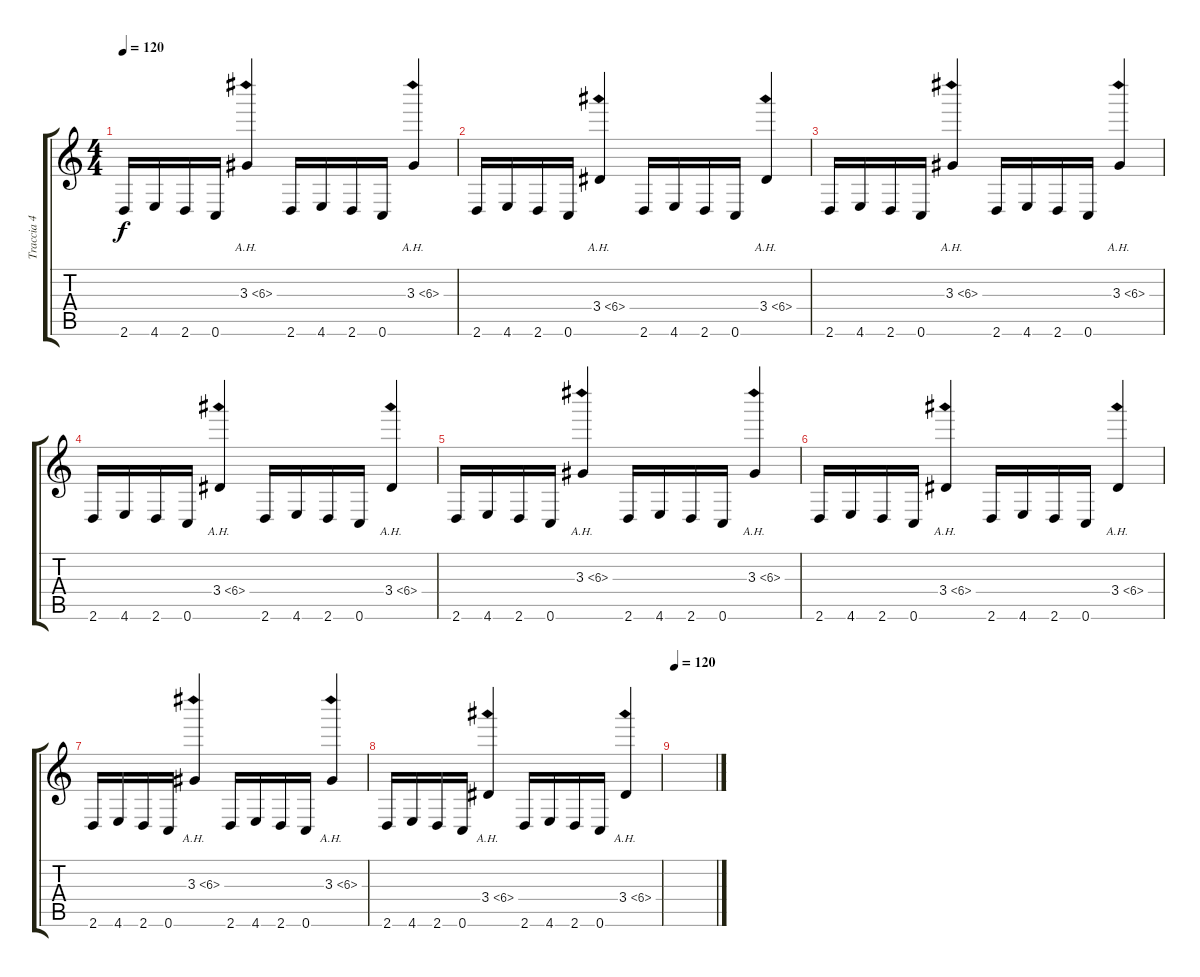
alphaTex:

\track ("Traccia 4" "Traccia 4") {instrument overdrivenguitar}
\staff {score tabs}
\tuning (D4 A3 F3 C3 G2 C2) {hide}
\ts (4 4)
\tempo 120
\clef g2
\ks c
2.6.16{dy f} 4.6.16 2.6.16 0.6.16 3.3{ah 3}.4 2.6.16 4.6.16 2.6.16 0.6.16 3.3{ah 3}.4 |
2.6.16 4.6.16 2.6.16 0.6.16 3.4{ah 3}.4 2.6.16 4.6.16 2.6.16 0.6.16 3.4{ah 3}.4 |
2.6.16 4.6.16 2.6.16 0.6.16 3.3{ah 3}.4 2.6.16 4.6.16 2.6.16 0.6.16 3.3{ah 3}.4 |
2.6.16 4.6.16 2.6.16 0.6.16 3.4{ah 3}.4 2.6.16 4.6.16 2.6.16 0.6.16 3.4{ah 3}.4 |
2.6.16 4.6.16 2.6.16 0.6.16 3.3{ah 3}.4 2.6.16 4.6.16 2.6.16 0.6.16 3.3{ah 3}.4 |
2.6.16 4.6.16 2.6.16 0.6.16 3.4{ah 3}.4 2.6.16 4.6.16 2.6.16 0.6.16 3.4{ah 3}.4 |
2.6.16 4.6.16 2.6.16 0.6.16 3.3{ah 3}.4 2.6.16 4.6.16 2.6.16 0.6.16 3.3{ah 3}.4 |
2.6.16 4.6.16 2.6.16 0.6.16 3.4{ah 3}.4 2.6.16 4.6.16 2.6.16 0.6.16 3.4{ah 3}.4 |
\tempo 120
